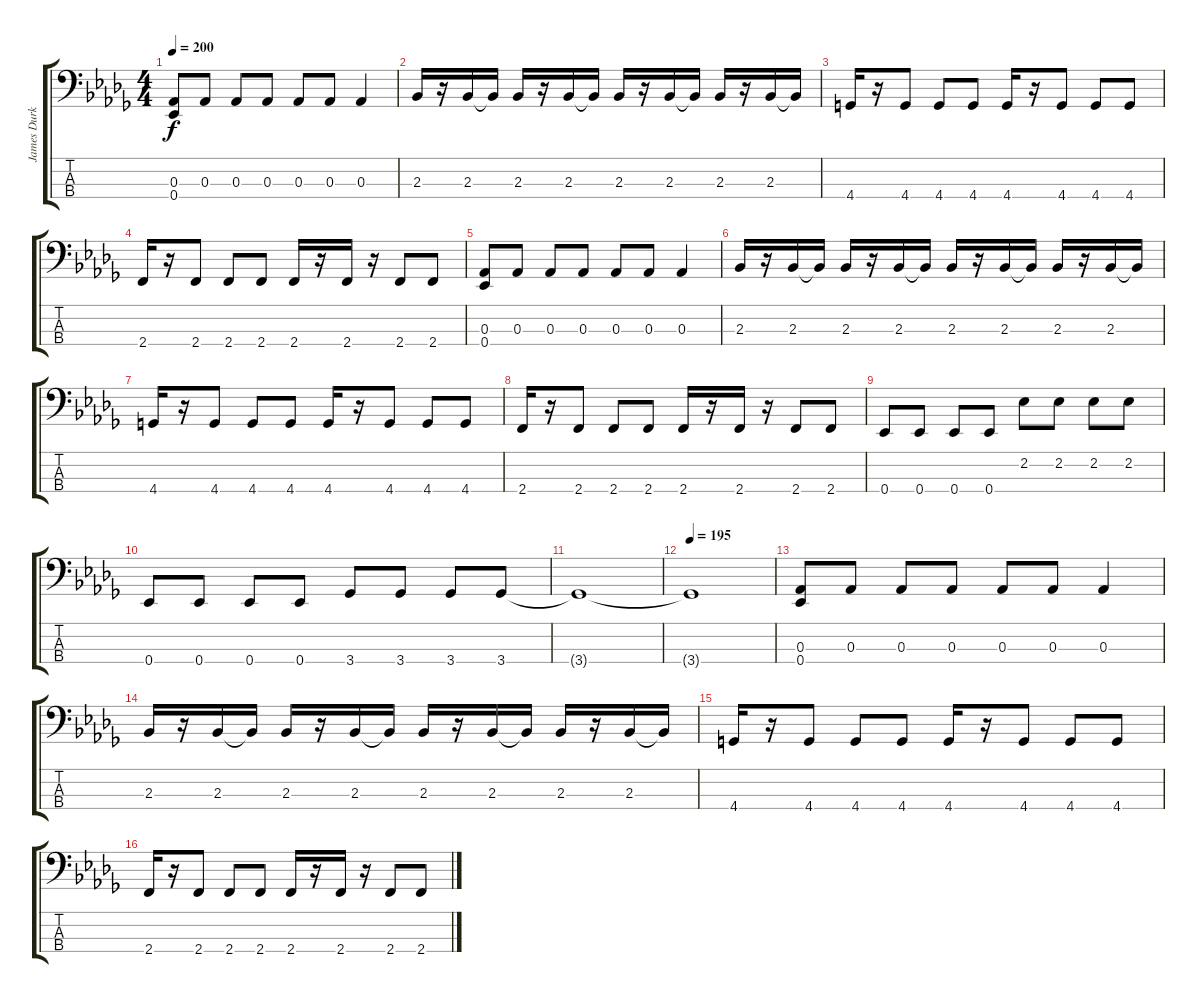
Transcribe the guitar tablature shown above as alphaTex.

\track ("James Durkin (Bass)" "James Durk") {instrument electricguitarmuted}
\staff {score tabs}
\tuning (Gb2 Db2 Ab1 Eb1) {hide}
\ts (4 4)
\tempo 200
\clef f4
\ks bbminor
(0.3 0.4).8{dy f} 0.3.8 0.3.8 0.3.8 0.3.8 0.3.8 0.3.4 |
2.3.16 r.16 2.3.16 2.3{t}.16 2.3.16 r.16 2.3.16 2.3{t}.16 2.3.16 r.16 2.3.16 2.3{t}.16 2.3.16 r.16 2.3.16 2.3{t}.16 |
4.4.16 r.16 4.4.8 4.4.8 4.4.8 4.4.16 r.16 4.4.8 4.4.8 4.4.8 |
2.4.16 r.16 2.4.8 2.4.8 2.4.8 2.4.16 r.16 2.4.16 r.16 2.4.8 2.4.8 |
(0.3 0.4).8 0.3.8 0.3.8 0.3.8 0.3.8 0.3.8 0.3.4 |
2.3.16 r.16 2.3.16 2.3{t}.16 2.3.16 r.16 2.3.16 2.3{t}.16 2.3.16 r.16 2.3.16 2.3{t}.16 2.3.16 r.16 2.3.16 2.3{t}.16 |
4.4.16 r.16 4.4.8 4.4.8 4.4.8 4.4.16 r.16 4.4.8 4.4.8 4.4.8 |
2.4.16 r.16 2.4.8 2.4.8 2.4.8 2.4.16 r.16 2.4.16 r.16 2.4.8 2.4.8 |
0.4.8 0.4.8 0.4.8 0.4.8 2.2.8 2.2.8 2.2.8 2.2.8 |
0.4.8 0.4.8 0.4.8 0.4.8 3.4.8 3.4.8 3.4.8 3.4.8 |
3.4{t}.1 |
\tempo 195
3.4{t}.1 |
(0.3 0.4).8 0.3.8 0.3.8 0.3.8 0.3.8 0.3.8 0.3.4 |
2.3.16 r.16 2.3.16 2.3{t}.16 2.3.16 r.16 2.3.16 2.3{t}.16 2.3.16 r.16 2.3.16 2.3{t}.16 2.3.16 r.16 2.3.16 2.3{t}.16 |
4.4.16 r.16 4.4.8 4.4.8 4.4.8 4.4.16 r.16 4.4.8 4.4.8 4.4.8 |
2.4.16 r.16 2.4.8 2.4.8 2.4.8 2.4.16 r.16 2.4.16 r.16 2.4.8 2.4.8
